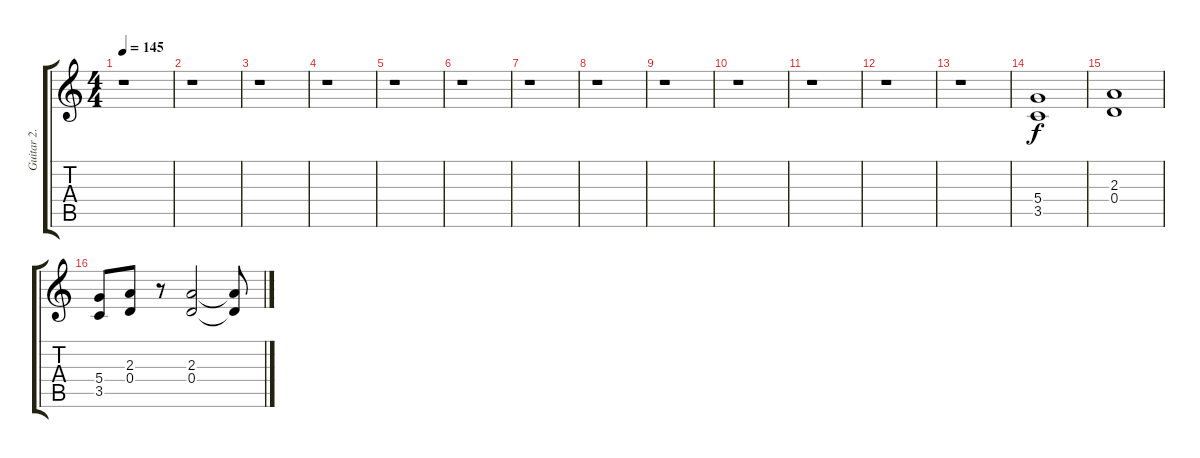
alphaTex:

\track ("Guitar 2." "Guitar 2.") {instrument overdrivenguitar}
\staff {score tabs}
\tuning (E4 B3 G3 D3 A2 E2) {hide}
\ts (4 4)
\tempo 145
\clef g2
\ks c
r.1{dy f} |
r.1 |
r.1 |
r.1 |
r.1 |
r.1 |
r.1 |
r.1 |
r.1 |
r.1 |
r.1 |
r.1 |
r.1 |
(5.4 3.5).1 |
(2.3 0.4).1 |
(5.4 3.5).8 (2.3 0.4).8 r.8 (2.3 0.4).2 (2.3{t} 0.4{t}).8
